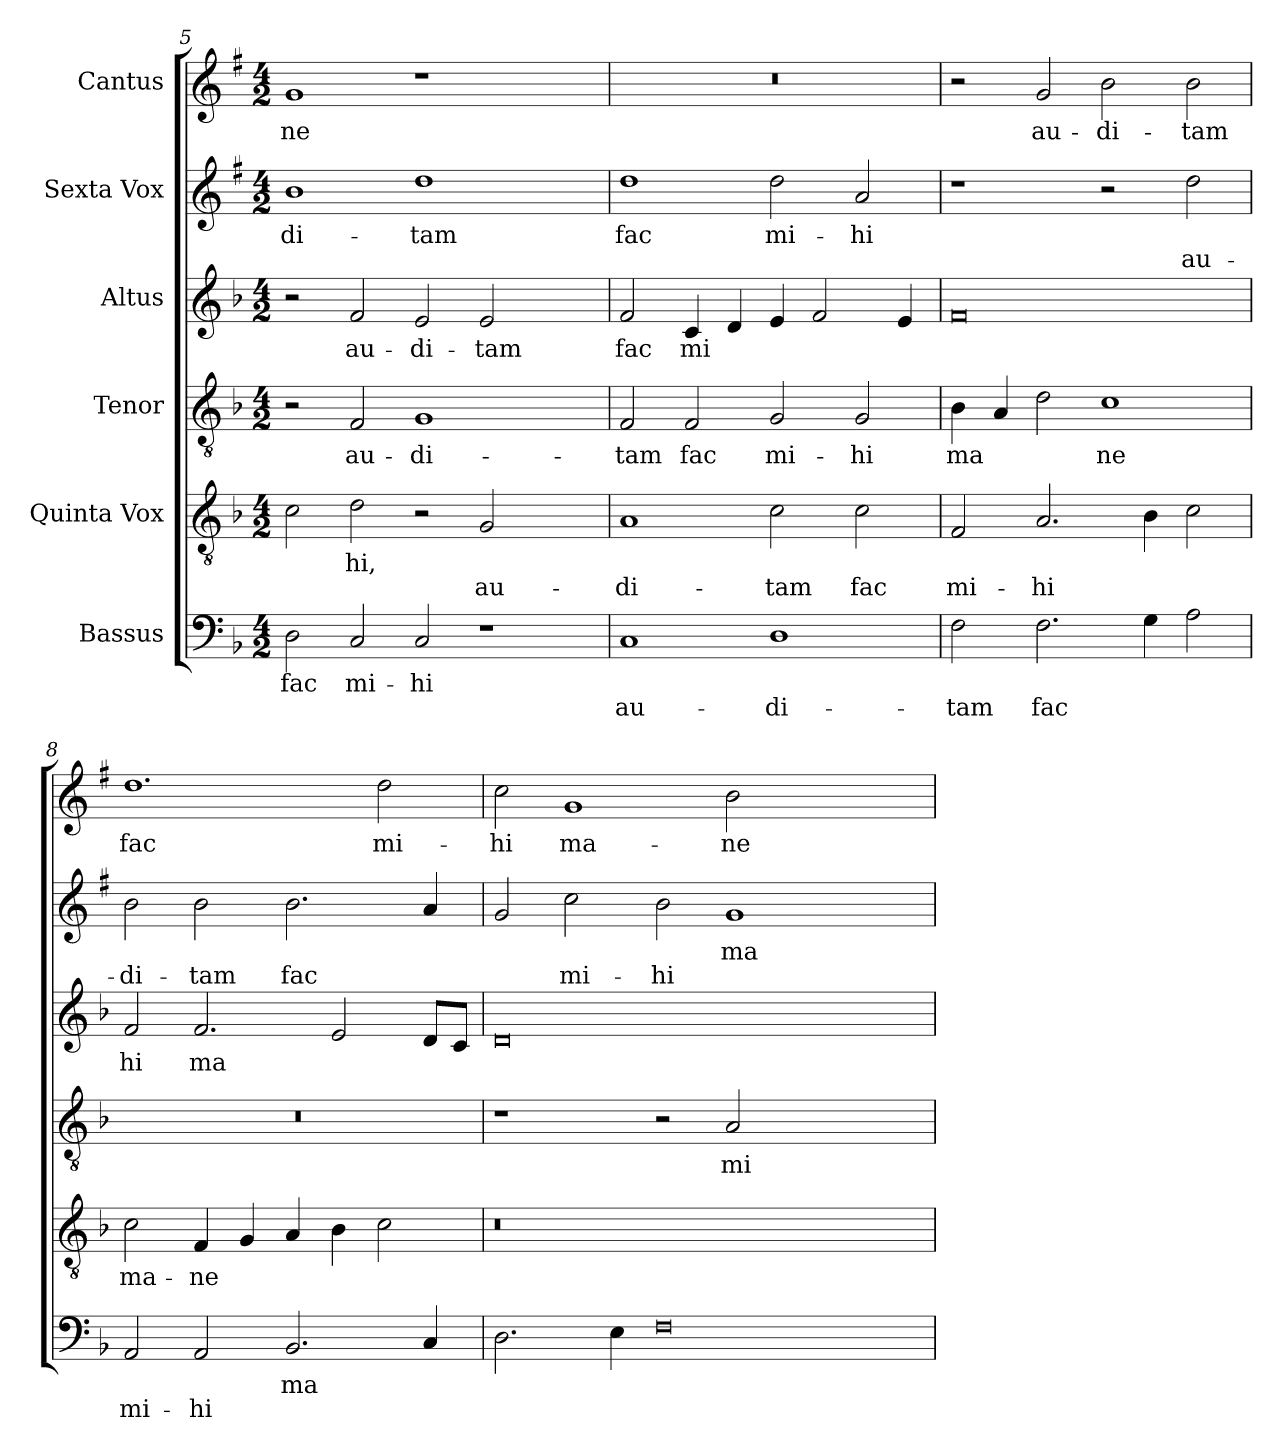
**kern	**text	**text	**kern	**text	**text	**kern	**text	**kern	**text	**kern	**text	**text	**kern	**text
*part6	*part6	*part6	*part5	*part5	*part5	*part4	*part4	*part3	*part3	*part2	*part2	*part2	*part1	*part1
*staff6	*staff6	*staff6	*staff5	*staff5	*staff5	*staff4	*staff4	*staff3	*staff3	*staff2	*staff2	*staff2	*staff1	*staff1
*I"Bassus	*	*	*I"Quinta Vox	*	*	*I"Tenor	*	*I"Altus	*	*I"Sexta Vox	*	*	*I"Cantus	*
*clefF4	*	*	*clefGv2	*	*	*clefGv2	*	*clefG2	*	*clefG2	*	*	*clefG2	*
*	*	*	*	*	*	*	*	*	*	*ITrd1c2	*	*	*ITrd1c2	*
*k[b-]	*	*	*k[b-]	*	*	*k[b-]	*	*k[b-]	*	*k[b-]	*	*	*k[b-]	*
*F:	*	*	*F:	*	*	*F:	*	*F:	*	*F:	*	*	*F:	*
*M4/2	*	*	*M4/2	*	*	*M4/2	*	*M4/2	*	*M4/2	*	*	*M4/2	*
=5A	=5A	=5A	=5A	=5A	=5A	=5A	=5A	=5A	=5A	=5A	=5A	=5A	=5A	=5A
!	!LO:LY:b	!	!	!	!	!	!	!	!	!	!LO:LY:b	!	!	!LO:LY:b
2D	fac	.	2c	.	.	2r	.	2r	.	1a	-di-	.	1f	-ne
!	!LO:LY:b	!	!	!LO:LY:b	!	!	!LO:LY:b	!	!LO:LY:b	!	!	!	!	!
2C	mi-	.	2d	hi,	.	2F	au-	2f	au-	.	.	.	.	.
!	!LO:LY:b	!	!	!	!	!	!LO:LY:b	!	!LO:LY:b	!	!LO:LY:b	!	!	!
2C	-hi	.	2r	.	.	1G	-di-	2e	-di-	1cc	-tam	.	1r	.
!	!	!	!	!	!LO:LY:b	!	!	!	!LO:LY:b	!	!	!	!	!
1r	.	.	2G	.	au-	.	.	2e	-tam	.	.	.	.	.
.	.	.	2ryy	.	.	2ryy	.	2ryy	.	2ryy	.	.	2ryy	.
=6A	=6A	=6A	=6A	=6A	=6A	=6A	=6A	=6A	=6A	=6A	=6A	=6A	=6A	=6A
!	!	!LO:LY:b	!	!	!LO:LY:b	!	!LO:LY:b	!	!LO:LY:b	!	!LO:LY:b	!	!	!
1C	.	au-	1A	.	-di-	2F	-tam	2f	fac	1cc	fac	.	0r	.
!	!	!	!	!	!	!	!LO:LY:b	!	!LO:LY:b	!	!	!	!	!
.	.	.	.	.	.	2F	fac	4c	mi	.	.	.	.	.
.	.	.	.	.	.	.	.	4d	.	.	.	.	.	.
!	!	!LO:LY:b	!	!	!LO:LY:b	!	!LO:LY:b	!	!	!	!LO:LY:b	!	!	!
1D	.	-di-	2c	.	-tam	2G	mi-	4e	.	2cc	mi-	.	.	.
.	.	.	.	.	.	.	.	2f	.	.	.	.	.	.
!	!	!	!	!	!LO:LY:b	!	!LO:LY:b	!	!	!	!LO:LY:b	!	!	!
.	.	.	2c	.	fac	2G	-hi	.	.	2g	-hi	.	.	.
.	.	.	.	.	.	.	.	4e	.	.	.	.	.	.
=7A	=7A	=7A	=7A	=7A	=7A	=7A	=7A	=7A	=7A	=7A	=7A	=7A	=7A	=7A
!	!	!LO:LY:b	!	!	!LO:LY:b	!	!LO:LY:b	!	!	!	!	!	!	!
2F	.	-tam	2F	.	mi-	4B-	ma	0f	.	1r	.	.	2r	.
.	.	.	.	.	.	4A	.	.	.	.	.	.	.	.
!	!	!LO:LY:b	!	!	!LO:LY:b	!	!	!	!	!	!	!	!	!LO:LY:b
2.F	.	fac	2.A	.	-hi	2d	.	.	.	.	.	.	2f	au-
!	!	!	!	!	!	!	!LO:LY:b	!	!	!	!	!	!	!LO:LY:b
.	.	.	.	.	.	1c	ne	.	.	2r	.	.	2a	-di-
4G	.	.	4B-	.	.	.	.	.	.	.	.	.	.	.
!	!	!	!	!	!	!	!	!	!	!	!	!LO:LY:b	!	!LO:LY:b
2A	.	.	2c	.	.	.	.	.	.	2cc	.	au-	2a	-tam
=8A	=8A	=8A	=8A	=8A	=8A	=8A	=8A	=8A	=8A	=8A	=8A	=8A	=8A	=8A
!	!	!LO:LY:b	!	!LO:LY:b	!	!	!	!	!LO:LY:b	!	!	!LO:LY:b	!	!LO:LY:b
2AA	.	mi-	2c	ma-	.	0r	.	2f	hi	2a	.	-di-	1.cc	fac
!	!	!LO:LY:b	!	!LO:LY:b	!	!	!	!	!LO:LY:b	!	!	!LO:LY:b	!	!
2AA	.	-hi	4F	-ne	.	.	.	2.f	ma	2a	.	-tam	.	.
.	.	.	4G	.	.	.	.	.	.	.	.	.	.	.
!	!LO:LY:b	!	!	!	!	!	!	!	!	!	!	!LO:LY:b	!	!
2.BB-	ma	.	4A	.	.	.	.	.	.	2.a	.	fac	.	.
.	.	.	4B-	.	.	.	.	2e	.	.	.	.	.	.
!	!	!	!	!	!	!	!	!	!	!	!	!	!	!LO:LY:b
.	.	.	2c	.	.	.	.	.	.	.	.	.	2cc	mi-
4C	.	.	.	.	.	.	.	8dL	.	4g	.	.	.	.
.	.	.	.	.	.	.	.	8cJ	.	.	.	.	.	.
=9A	=9A	=9A	=9A	=9A	=9A	=9A	=9A	=9A	=9A	=9A	=9A	=9A	=9A	=9A
!	!	!	!	!	!	!	!	!	!	!	!	!	!	!LO:LY:b
2.D	.	.	0r	.	.	1r	.	0d	.	2f	.	.	2b-	-hi
!	!	!	!	!	!	!	!	!	!	!	!	!LO:LY:b	!	!LO:LY:b
.	.	.	.	.	.	.	.	.	.	2b-	.	mi-	1f	ma-
4E	.	.	.	.	.	.	.	.	.	.	.	.	.	.
!	!	!	!	!	!	!	!	!	!	!	!	!LO:LY:b	!	!
0F	.	.	.	.	.	2r	.	.	.	2a	.	-hi	.	.
!	!	!	!	!	!	!	!LO:LY:b	!	!	!	!LO:LY:b	!	!	!LO:LY:b
.	.	.	.	.	.	2A	mi-	.	.	1f	ma	.	2a	-ne
.	.	.	1ryy	.	.	1ryy	.	1ryy	.	.	.	.	1ryy	.
.	.	.	.	.	.	.	.	.	.	2ryy	.	.	.	.
=	=	=	=	=	=	=	=	=	=	=	=	=	=	=
*-	*-	*-	*-	*-	*-	*-	*-	*-	*-	*-	*-	*-	*-	*-
